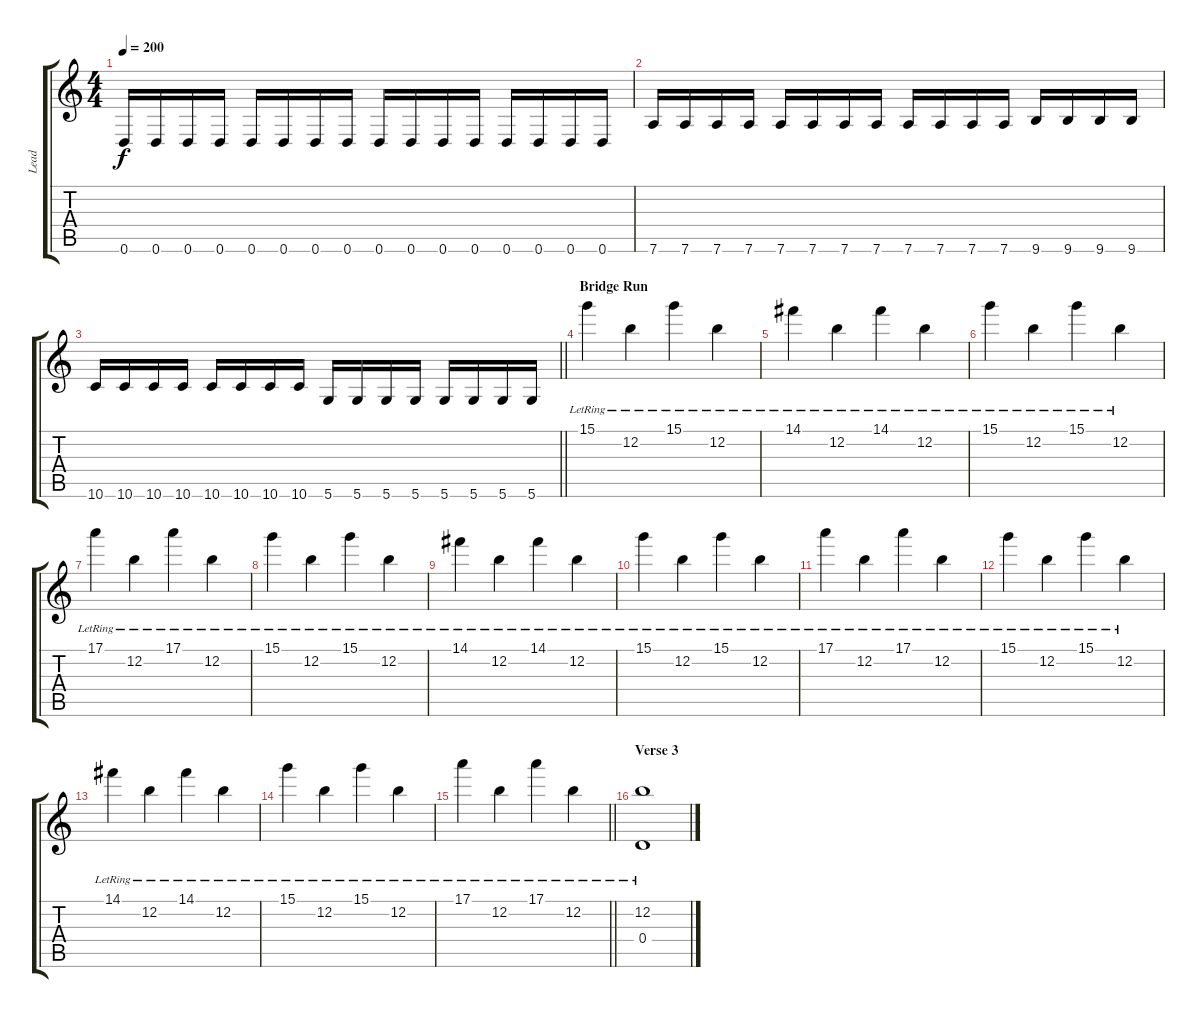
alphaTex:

\track ("Lead" "Lead") {instrument overdrivenguitar}
\staff {score tabs}
\tuning (E4 B3 G3 D3 A2 D2) {hide}
\ts (4 4)
\tempo 200
\clef g2
\ks c
0.6.16{dy f} 0.6.16 0.6.16 0.6.16 0.6.16 0.6.16 0.6.16 0.6.16 0.6.16 0.6.16 0.6.16 0.6.16 0.6.16 0.6.16 0.6.16 0.6.16 |
7.6.16 7.6.16 7.6.16 7.6.16 7.6.16 7.6.16 7.6.16 7.6.16 7.6.16 7.6.16 7.6.16 7.6.16 9.6.16 9.6.16 9.6.16 9.6.16 |
\barLineRight lightlight
10.6.16 10.6.16 10.6.16 10.6.16 10.6.16 10.6.16 10.6.16 10.6.16 5.6.16 5.6.16 5.6.16 5.6.16 5.6.16 5.6.16 5.6.16 5.6.16 |
\section ("" "Bridge Run")
15.1{lr}.4 12.2{lr}.4 15.1{lr}.4 12.2{lr}.4 |
14.1{lr}.4 12.2{lr}.4 14.1{lr}.4 12.2{lr}.4 |
15.1{lr}.4 12.2{lr}.4 15.1{lr}.4 12.2{lr}.4 |
17.1{lr}.4 12.2{lr}.4 17.1{lr}.4 12.2{lr}.4 |
15.1{lr}.4 12.2{lr}.4 15.1{lr}.4 12.2{lr}.4 |
14.1{lr}.4 12.2{lr}.4 14.1{lr}.4 12.2{lr}.4 |
15.1{lr}.4 12.2{lr}.4 15.1{lr}.4 12.2{lr}.4 |
17.1{lr}.4 12.2{lr}.4 17.1{lr}.4 12.2{lr}.4 |
15.1{lr}.4 12.2{lr}.4 15.1{lr}.4 12.2{lr}.4 |
14.1{lr}.4 12.2{lr}.4 14.1{lr}.4 12.2{lr}.4 |
15.1{lr}.4 12.2{lr}.4 15.1{lr}.4 12.2{lr}.4 |
\barLineRight lightlight
17.1{lr}.4 12.2{lr}.4 17.1{lr}.4 12.2{lr}.4 |
\section ("" "Verse 3")
(12.2{lr} 0.4).1
